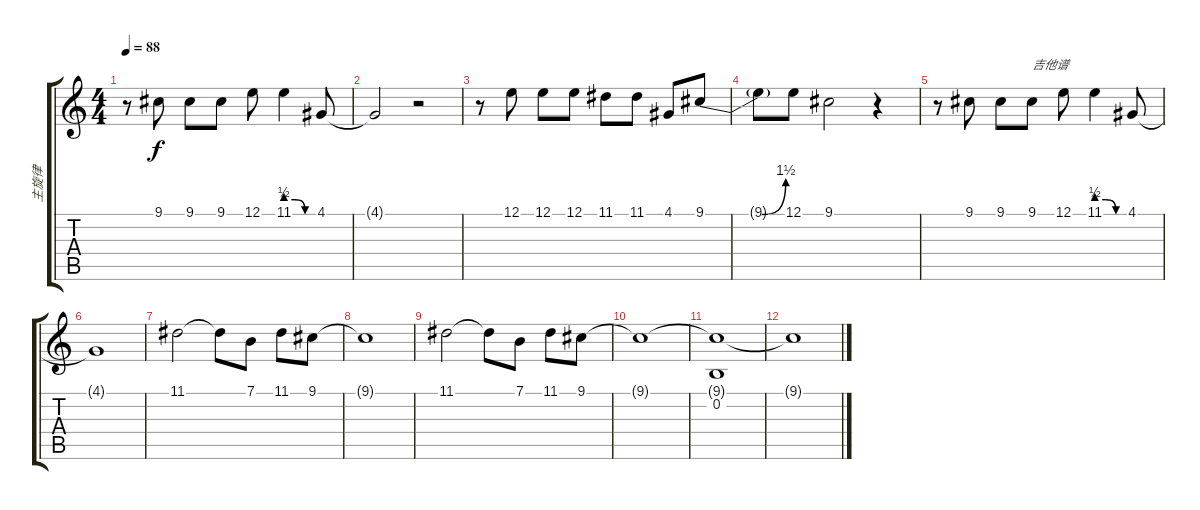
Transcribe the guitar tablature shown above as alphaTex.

\track ("主旋律" "主旋律") {instrument voiceoohs}
\staff {score tabs}
\tuning (E4 B3 G3 D3 A2 E2) {hide}
\ts (4 4)
\tempo 88
\clef g2
\ks c
r.8{dy f} 9.1.8 9.1.8 9.1.8 12.1.8 11.1{be (custom 0 2 20 2 42 0 60 0)}.4 4.1.8 |
4.1{t}.2 r.2 |
r.8 12.1.8 12.1.8 12.1.8 11.1.8 11.1.8 4.1.8 9.1{be (custom 0 0 23 0 30 0 42 0 60 6)}.8 |
9.1{t}.8 12.1.8 9.1.2 r.4 |
r.8 9.1.8 9.1.8 9.1.8{txt "吉他谱"} 12.1.8 11.1{be (custom 0 2 20 2 42 0 60 0)}.4 4.1.8 |
4.1{t}.1 |
11.1.2 11.1{t}.8 7.1.8 11.1.8 9.1.8 |
9.1{t}.1 |
11.1.2 11.1{t}.8 7.1.8 11.1.8 9.1.8 |
9.1{t}.1 |
(9.1{t} 0.2).1 |
9.1{t}.1
